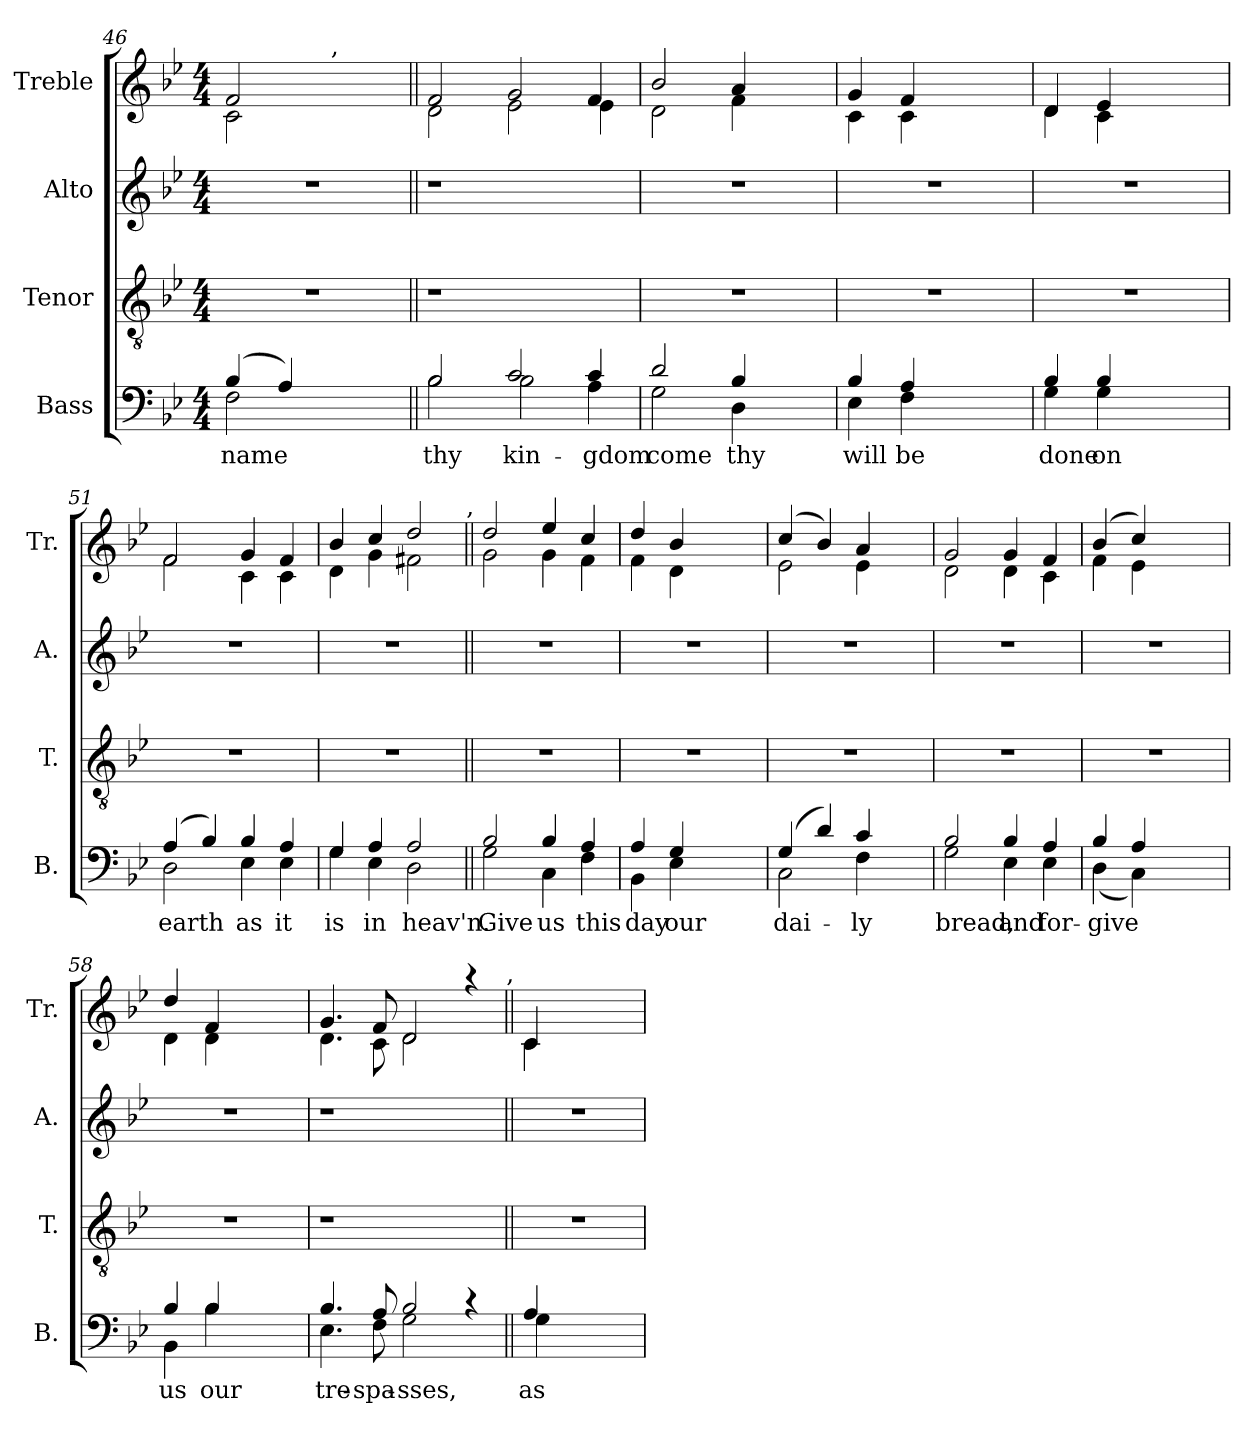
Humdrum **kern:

**kern	**text	**kern	**kern	**kern
*part4	*part4	*part3	*part2	*part1
*staff4	*staff4	*staff3	*staff2	*staff1
*I"Bass	*	*I"Tenor	*I"Alto	*I"Treble
*I'B.	*	*I'T.	*I'A.	*I'Tr.
*clefF4	*	*clefGv2	*clefG2	*clefG2
*	*	*ITrd7c12	*	*
*k[b-e-]	*	*k[b-e-]	*k[b-e-]	*k[b-e-]
*B-:	*	*B-:	*B-:	*B-:
*M4/4	*	*M4/4	*M4/4	*M4/4
=46	=46	=46	=46	=46
!	!LO:LY:a	!LO:N:vis=1	!LO:N:vis=1	!
*^	*	*	*	*^
(4B-/	2F\	name	1r	1r	2f/	2c\
4A/)	.	.	.	.	.	.
!	!	!	!	!	!LO:TX:a:t=,	!
2ryy	2ryy	.	.	.	2ryy	2ryy
=47||	=47||	=47||	=47||	=47||	=47||	=47||
!	!	!LO:LY:a	!LO:N:vis=1	!LO:N:vis=1	!	!
2B-/	2B-\	thy	1r	1r	2f/	2d\
!	!	!LO:LY:a	!	!	!	!
2c/	2B-\	kin-	.	.	2g/	2e-\
!	!	!LO:LY:a	!	!	!	!
4c/	4A\	-gdom	4ryy	4ryy	4f/	4e-\
!!LO:LB:g=z	!!
=48	=48	=48	=48	=48	=48	=48
!	!	!LO:LY:a	!LO:N:vis=1	!LO:N:vis=1	!	!
2d/	2G\	come	1r	1r	2b-/	2d\
!	!	!LO:LY:a	!	!	!	!
4B-/	4D\	thy	.	.	4a/	4f\
4ryy	4ryy	.	.	.	4ryy	4ryy
=49	=49	=49	=49	=49	=49	=49
!	!	!LO:LY:a	!LO:N:vis=1	!LO:N:vis=1	!	!
4B-/	4E-\	will	1r	1r	4g/	4c\
!	!	!LO:LY:a	!	!	!	!
4A/	4F\	be	.	.	4f/	4c\
2ryy	2ryy	.	.	.	2ryy	2ryy
=50	=50	=50	=50	=50	=50	=50
!	!	!LO:LY:a	!LO:N:vis=1	!LO:N:vis=1	!	!
4B-/	4G\	done	1r	1r	4d/	4d\
!	!	!LO:LY:a	!	!	!	!
4B-/	4G\	on	.	.	4e-/	4c\
2ryy	2ryy	.	.	.	2ryy	2ryy
=51	=51	=51	=51	=51	=51	=51
!	!	!LO:LY:a	!	!	!	!
(4A/	2D\	earth	1r	1r	2f/	2f\
4B-/)	.	.	.	.	.	.
!	!	!LO:LY:a	!	!	!	!
4B-/	4E-\	as	.	.	4g/	4c\
!	!	!LO:LY:a	!	!	!	!
4A/	4E-\	it	.	.	4f/	4c\
=52	=52	=52	=52	=52	=52	=52
!	!	!LO:LY:a	!	!	!	!
4G/	4G\	is	1r	1r	4b-/	4d\
!	!	!LO:LY:a	!	!	!	!
4A/	4E-\	in	.	.	4cc/	4g\
!	!	!LO:LY:a	!	!	!	!
2A/	2D\	heav'n.	.	.	2dd/	2f#X\
!	!	!	!	!	!	!LO:TX:a:t=,
=53||	=53||	=53||	=53||	=53||	=53||	=53||
!	!	!LO:LY:a	!	!	!	!
2B-/	2G\	Give	1r	1r	2dd/	2g\
!	!	!LO:LY:a	!	!	!	!
4B-/	4C\	us	.	.	4ee-/	4g\
!	!	!LO:LY:a	!	!	!	!
4A/	4F\	this	.	.	4cc/	4f\
=54	=54	=54	=54	=54	=54	=54
!	!	!LO:LY:a	!LO:N:vis=1	!LO:N:vis=1	!	!
4A/	4BB-\	day	1r	1r	4dd/	4f\
!	!	!LO:LY:a	!	!	!	!
4G/	4E-\	our	.	.	4b-/	4d\
2ryy	2ryy	.	.	.	2ryy	2ryy
=55	=55	=55	=55	=55	=55	=55
!	!	!LO:LY:a	!LO:N:vis=1	!LO:N:vis=1	!	!
(4G/	2C\	dai-	1r	1r	(4cc/	2e-\
4d/)	.	.	.	.	4b-/)	.
!	!	!LO:LY:a	!	!	!	!
4c/	4F\	-ly	.	.	4a/	4e-\
4ryy	4ryy	.	.	.	4ryy	4ryy
!!LO:LB:g=z	!!
=56	=56	=56	=56	=56	=56	=56
!	!	!LO:LY:a	!	!	!	!
2B-/	2G\	bread,	1r	1r	2g/	2d\
!	!	!LO:LY:a	!	!	!	!
4B-/	4E-\	and	.	.	4g/	4d\
!	!	!LO:LY:a	!	!	!	!
4A/	4E-\	for-	.	.	4f/	4c\
=57	=57	=57	=57	=57	=57	=57
!	!	!LO:LY:a	!LO:N:vis=1	!LO:N:vis=1	!	!
4B-/	(<4D\	-give	1r	1r	(4b-/	4f\
4A/	4C\)	.	.	.	4cc/)	4e-\
2ryy	2ryy	.	.	.	2ryy	2ryy
=58	=58	=58	=58	=58	=58	=58
!	!	!LO:LY:a	!LO:N:vis=1	!LO:N:vis=1	!	!
4B-/	4BB-\	us	1r	1r	4dd/	4d\
!	!	!LO:LY:a	!	!	!	!
4B-/	4B-\	our	.	.	4f/	4d\
2ryy	2ryy	.	.	.	2ryy	2ryy
=59	=59	=59	=59	=59	=59	=59
!	!	!LO:LY:a	!LO:N:vis=1	!LO:N:vis=1	!	!
4.B-/	4.E-\	tre-	1r	1r	4.g/	4.d\
!	!	!LO:LY:a	!	!	!	!
8A/	8F\	-spa-	.	.	8f/	8c\
!	!	!LO:LY:a	!	!	!	!
2B-/	2G\	-sses,	.	.	2d/	2d\
4rc	4ryy	.	4ryy	4ryy	4raa	4ryy
!	!	!	!	!	!	!LO:TX:a:t=,
=60||	=60||	=60||	=60||	=60||	=60||	=60||
!	!	!LO:LY:a	!LO:N:vis=1	!LO:N:vis=1	!	!
4A/	4G\	as	1r	1r	4c/	4c\
2.ryy	2.ryy	.	.	.	2.ryy	2.ryy
*v	*v	*	*	*	*v	*v
=	=	=	=	=
*-	*-	*-	*-	*-
